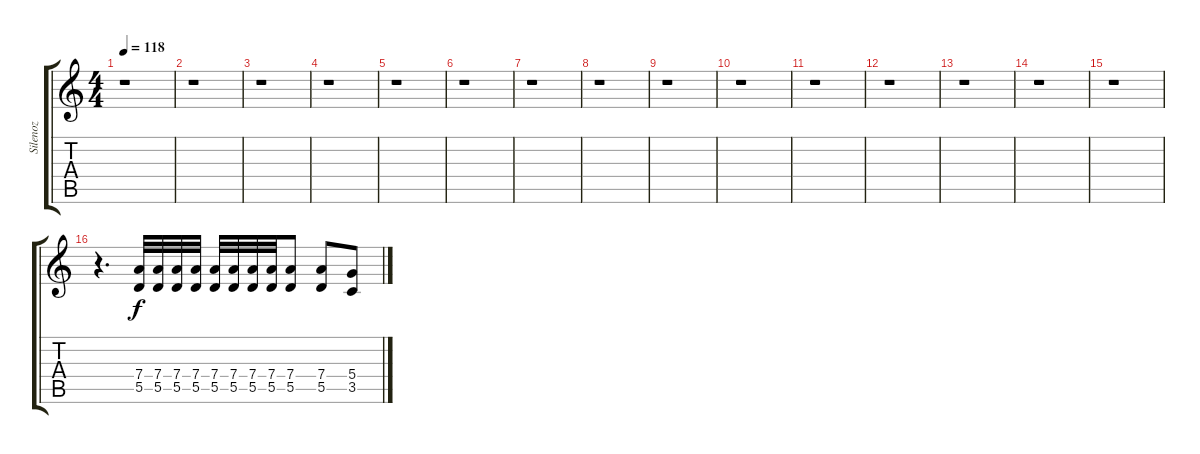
\track ("Silenoz" "Silenoz") {instrument distortionguitar}
\staff {score tabs}
\tuning (E4 B3 G3 D3 A2 E2) {hide}
\ts (4 4)
\tempo 118
\clef g2
\ks c
r.1{dy f instrument distortionguitar} |
r.1 |
r.1 |
r.1 |
r.1 |
r.1 |
r.1 |
r.1 |
r.1 |
r.1 |
r.1 |
r.1 |
r.1 |
r.1 |
r.1 |
r.4{d} (7.4 5.5).32 (7.4 5.5).32 (7.4 5.5).32 (7.4 5.5).32 (7.4 5.5).32 (7.4 5.5).32 (7.4 5.5).32 (7.4 5.5).32 (7.4 5.5).8 (7.4 5.5).8 (5.4 3.5).8
